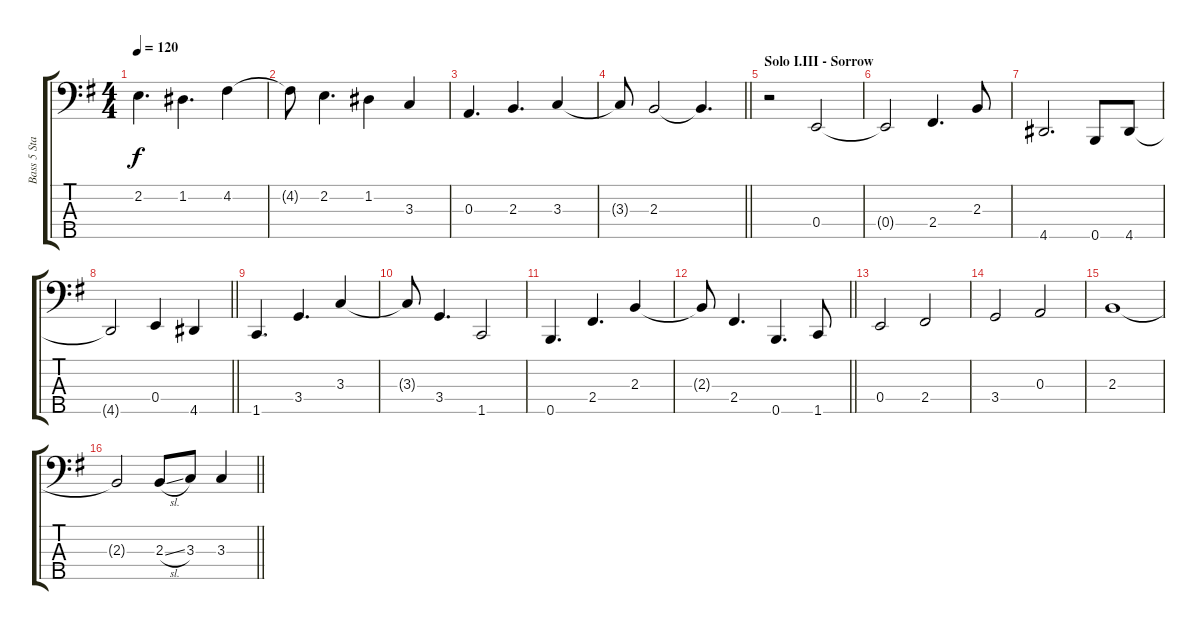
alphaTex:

\track ("Bass 5 Standard" "Bass 5 Sta") {instrument electricbassfinger}
\staff {score tabs}
\tuning (G2 D2 A1 E1 B0) {hide}
\ts (4 4)
\tempo 120
\clef f4
\ks eminor
2.2.4{d dy f} 1.2.4{d} 4.2.4 |
4.2{t}.8 2.2.4{d} 1.2.4 3.3.4 |
0.3.4{d} 2.3.4{d} 3.3.4 |
\barLineRight lightlight
3.3{t}.8 2.3.2 2.3{t}.4{d} |
\section ("" "Solo I.III - Sorrow")
r.2 0.4.2 |
0.4{t}.2 2.4.4{d} 2.3.8 |
4.5.2{d} 0.5.8 4.5.8 |
\barLineRight lightlight
4.5{t}.2 0.4.4 4.5.4 |
1.5.4{d} 3.4.4{d} 3.3.4 |
3.3{t}.8 3.4.4{d} 1.5.2 |
0.5.4{d} 2.4.4{d} 2.3.4 |
\barLineRight lightlight
2.3{t}.8 2.4.4{d} 0.5.4{d} 1.5.8 |
0.4.2 2.4.2 |
3.4.2 0.3.2 |
2.3.1 |
\barLineRight lightlight
2.3{t}.2 2.3{sl}.8 3.3.8 3.3.4
